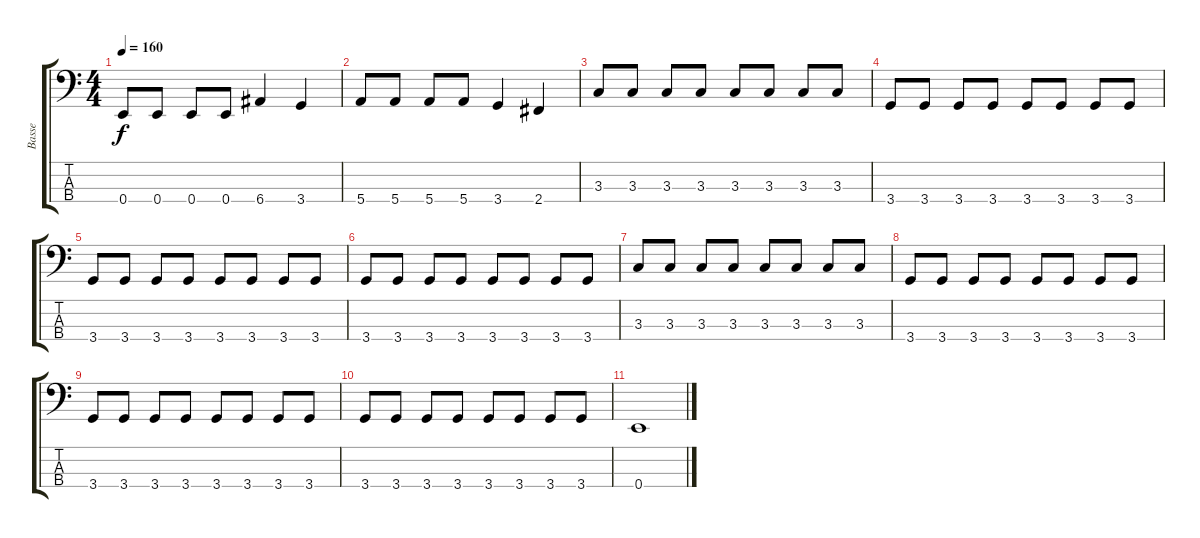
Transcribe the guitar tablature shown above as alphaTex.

\track ("Basse" "Basse") {instrument electricbassfinger}
\staff {score tabs}
\tuning (G2 D2 A1 E1) {hide}
\ts (4 4)
\tempo 160
\clef f4
\ks c
0.4.8{dy f} 0.4.8 0.4.8 0.4.8 6.4.4 3.4.4 |
5.4.8 5.4.8 5.4.8 5.4.8 3.4.4 2.4.4 |
3.3.8 3.3.8 3.3.8 3.3.8 3.3.8 3.3.8 3.3.8 3.3.8 |
3.4.8 3.4.8 3.4.8 3.4.8 3.4.8 3.4.8 3.4.8 3.4.8 |
3.4.8 3.4.8 3.4.8 3.4.8 3.4.8 3.4.8 3.4.8 3.4.8 |
3.4.8 3.4.8 3.4.8 3.4.8 3.4.8 3.4.8 3.4.8 3.4.8 |
3.3.8 3.3.8 3.3.8 3.3.8 3.3.8 3.3.8 3.3.8 3.3.8 |
3.4.8 3.4.8 3.4.8 3.4.8 3.4.8 3.4.8 3.4.8 3.4.8 |
3.4.8 3.4.8 3.4.8 3.4.8 3.4.8 3.4.8 3.4.8 3.4.8 |
3.4.8 3.4.8 3.4.8 3.4.8 3.4.8 3.4.8 3.4.8 3.4.8 |
0.4.1
